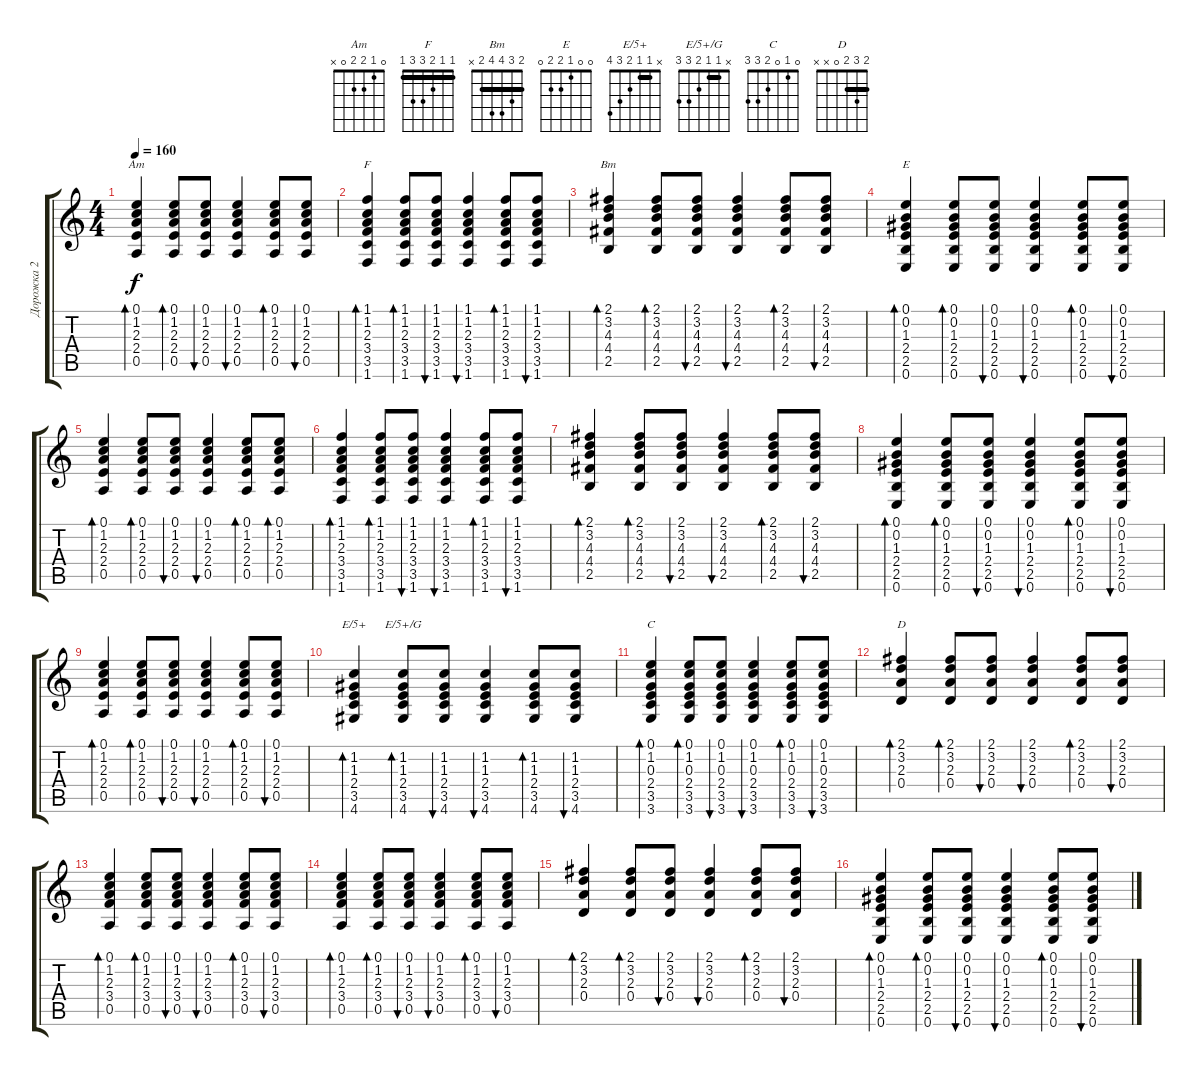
\track ("Дорожка 2" "Дорожка 2") {instrument acousticguitarsteel}
\staff {score tabs}
\tuning (E4 B3 G3 D3 A2 E2) {hide}
\chord ("Am" 0 1 2 2 0 x)
\chord ("F" 1 1 2 3 3 1) {barre 1}
\chord ("Bm" 2 3 4 4 2 x) {barre 2}
\chord ("E" 0 0 1 2 2 0)
\chord ("E/5+" x 1 1 2 3 4) {barre 1}
\chord ("E/5+/G" x 1 1 2 3 3) {barre 1}
\chord ("C" 0 1 0 2 3 3)
\chord ("D" 2 3 2 0 x x) {barre 2}
\ts (4 4)
\tempo 160
\clef g2
\ks c
(0.1 1.2 2.3 2.4 0.5).4{bd 60 ch "Am" dy f instrument acousticguitarsteel} (0.1 1.2 2.3 2.4 0.5).8{bd 60} (0.1 1.2 2.3 2.4 0.5).8{bu 60} (0.1 1.2 2.3 2.4 0.5).4{bu 60} (0.1 1.2 2.3 2.4 0.5).8{bd 60} (0.1 1.2 2.3 2.4 0.5).8{bu 60} |
(1.1 1.2 2.3 3.4 3.5 1.6).4{bd 60 ch "F"} (1.1 1.2 2.3 3.4 3.5 1.6).8{bd 60} (1.1 1.2 2.3 3.4 3.5 1.6).8{bu 60} (1.1 1.2 2.3 3.4 3.5 1.6).4{bu 60} (1.1 1.2 2.3 3.4 3.5 1.6).8{bd 60} (1.1 1.2 2.3 3.4 3.5 1.6).8{bu 60} |
(2.1 3.2 4.3 4.4 2.5).4{bd 60 ch "Bm"} (2.1 3.2 4.3 4.4 2.5).8{bd 60} (2.1 3.2 4.3 4.4 2.5).8{bu 60} (2.1 3.2 4.3 4.4 2.5).4{bu 60} (2.1 3.2 4.3 4.4 2.5).8{bd 60} (2.1 3.2 4.3 4.4 2.5).8{bu 60} |
(0.1 0.2 1.3 2.4 2.5 0.6).4{bd 60 ch "E"} (0.1 0.2 1.3 2.4 2.5 0.6).8{bd 60} (0.1 0.2 1.3 2.4 2.5 0.6).8{bu 60} (0.1 0.2 1.3 2.4 2.5 0.6).4{bu 60} (0.1 0.2 1.3 2.4 2.5 0.6).8{bd 60} (0.1 0.2 1.3 2.4 2.5 0.6).8{bu 60} |
(0.1 1.2 2.3 2.4 0.5).4{bd 60} (0.1 1.2 2.3 2.4 0.5).8{bd 60} (0.1 1.2 2.3 2.4 0.5).8{bu 60} (0.1 1.2 2.3 2.4 0.5).4{bu 60} (0.1 1.2 2.3 2.4 0.5).8{bd 60} (0.1 1.2 2.3 2.4 0.5).8{bd 60} |
(1.1 1.2 2.3 3.4 3.5 1.6).4{bd 60} (1.1 1.2 2.3 3.4 3.5 1.6).8{bd 60} (1.1 1.2 2.3 3.4 3.5 1.6).8{bu 60} (1.1 1.2 2.3 3.4 3.5 1.6).4{bu 60} (1.1 1.2 2.3 3.4 3.5 1.6).8{bd 60} (1.1 1.2 2.3 3.4 3.5 1.6).8{bu 60} |
(2.1 3.2 4.3 4.4 2.5).4{bd 60} (2.1 3.2 4.3 4.4 2.5).8{bd 60} (2.1 3.2 4.3 4.4 2.5).8{bu 60} (2.1 3.2 4.3 4.4 2.5).4{bu 60} (2.1 3.2 4.3 4.4 2.5).8{bd 60} (2.1 3.2 4.3 4.4 2.5).8{bu 60} |
(0.1 0.2 1.3 2.4 2.5 0.6).4{bd 60} (0.1 0.2 1.3 2.4 2.5 0.6).8{bd 60} (0.1 0.2 1.3 2.4 2.5 0.6).8{bu 60} (0.1 0.2 1.3 2.4 2.5 0.6).4{bu 60} (0.1 0.2 1.3 2.4 2.5 0.6).8{bd 60} (0.1 0.2 1.3 2.4 2.5 0.6).8{bu 60} |
(0.1 1.2 2.3 2.4 0.5).4{bd 60} (0.1 1.2 2.3 2.4 0.5).8{bd 60} (0.1 1.2 2.3 2.4 0.5).8{bu 60} (0.1 1.2 2.3 2.4 0.5).4{bu 60} (0.1 1.2 2.3 2.4 0.5).8{bd 60} (0.1 1.2 2.3 2.4 0.5).8{bu 60} |
(1.2 1.3 2.4 3.5 4.6).4{bd 60 ch "E/5+"} (1.2 1.3 2.4 3.5 4.6).8{bd 60 ch "E/5+/G"} (1.2 1.3 2.4 3.5 4.6).8{bu 60} (1.2 1.3 2.4 3.5 4.6).4{bu 60} (1.2 1.3 2.4 3.5 4.6).8{bd 60} (1.2 1.3 2.4 3.5 4.6).8{bu 60} |
(0.1 1.2 0.3 2.4 3.5 3.6).4{bd 60 ch "C"} (0.1 1.2 0.3 2.4 3.5 3.6).8{bd 60} (0.1 1.2 0.3 2.4 3.5 3.6).8{bu 60} (0.1 1.2 0.3 2.4 3.5 3.6).4{bu 60} (0.1 1.2 0.3 2.4 3.5 3.6).8{bd 60} (0.1 1.2 0.3 2.4 3.5 3.6).8{bu 60} |
(2.1 3.2 2.3 0.4).4{bd 60 ch "D"} (2.1 3.2 2.3 0.4).8{bd 60} (2.1 3.2 2.3 0.4).8{bu 60} (2.1 3.2 2.3 0.4).4{bu 60} (2.1 3.2 2.3 0.4).8{bd 60} (2.1 3.2 2.3 0.4).8{bu 60} |
(0.1 1.2 2.3 3.4 0.5).4{bd 60} (0.1 1.2 2.3 3.4 0.5).8{bd 60} (0.1 1.2 2.3 3.4 0.5).8{bu 60} (0.1 1.2 2.3 3.4 0.5).4{bu 60} (0.1 1.2 2.3 3.4 0.5).8{bd 60} (0.1 1.2 2.3 3.4 0.5).8{bu 60} |
(0.1 1.2 2.3 3.4 0.5).4{bd 60} (0.1 1.2 2.3 3.4 0.5).8{bd 60} (0.1 1.2 2.3 3.4 0.5).8{bu 60} (0.1 1.2 2.3 3.4 0.5).4{bu 60} (0.1 1.2 2.3 3.4 0.5).8{bd 60} (0.1 1.2 2.3 3.4 0.5).8{bu 60} |
(2.1 3.2 2.3 0.4).4{bd 60} (2.1 3.2 2.3 0.4).8{bd 60} (2.1 3.2 2.3 0.4).8{bu 60} (2.1 3.2 2.3 0.4).4{bu 60} (2.1 3.2 2.3 0.4).8{bd 60} (2.1 3.2 2.3 0.4).8{bu 60} |
(0.1 0.2 1.3 2.4 2.5 0.6).4{bd 60} (0.1 0.2 1.3 2.4 2.5 0.6).8{bd 60} (0.1 0.2 1.3 2.4 2.5 0.6).8{bu 60} (0.1 0.2 1.3 2.4 2.5 0.6).4{bu 60} (0.1 0.2 1.3 2.4 2.5 0.6).8{bd 60} (0.1 0.2 1.3 2.4 2.5 0.6).8{bu 60}
